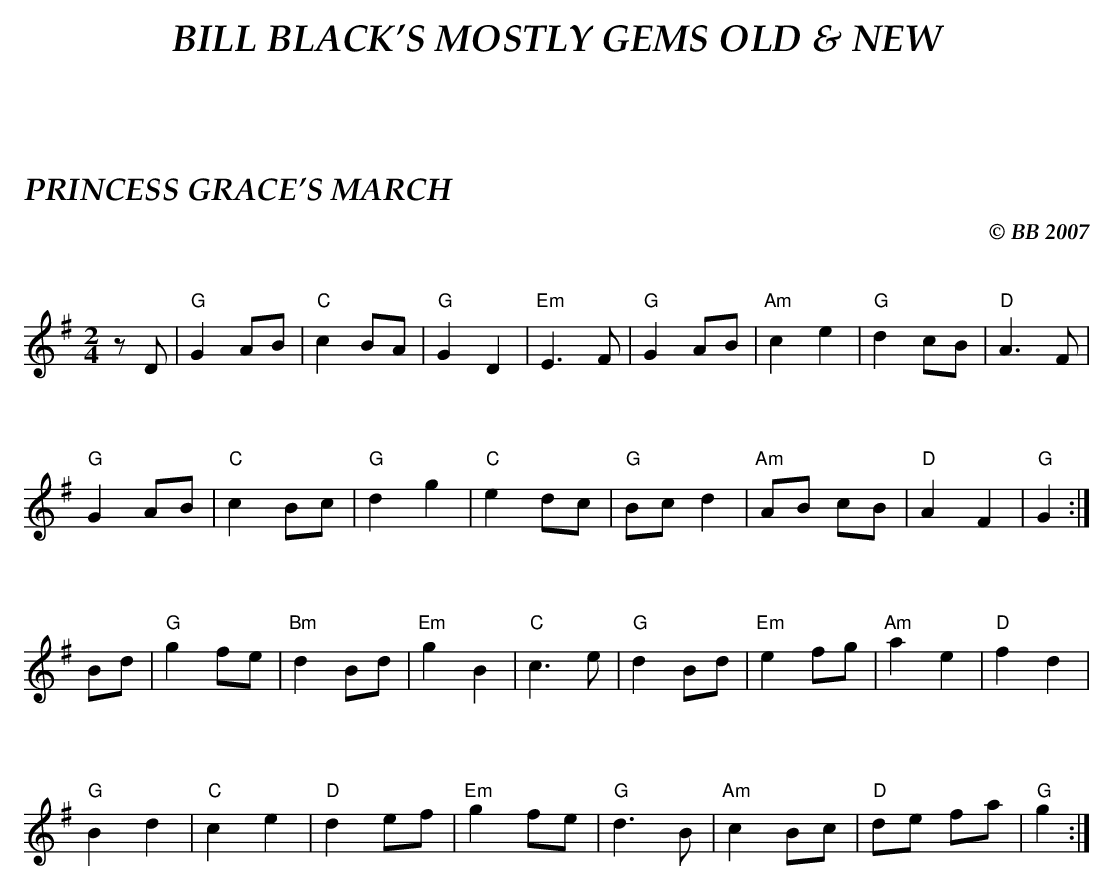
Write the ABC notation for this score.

X:1
T:PRINCESS GRACE'S MARCH
C:© BB 2007
Q:1/4=120
M:2/4
L:1/8
K:G
zD|"G"G2 AB|"C"c2 BA|"G"G2 D2|"Em"E3F|\
"G"G2 AB|"Am"c2 e2|"G"d2 cB|"D"A3F|
"G"G2 AB|"C"c2 Bc|"G"d2 g2|"C"e2 dc|\
"G"Bc d2|"Am"AB cB|"D"A2 F2|"G"G2 :|
Bd|"G"g2 fe|"Bm"d2 Bd|"Em"g2 B2|"C"c3 e|\
"G"d2 Bd|"Em"e2 fg|"Am"a2 e2|"D"f2 d2|
"G"B2 d2|"C"c2 e2|"D"d2 ef|"Em"g2 fe|\
"G"d3 B|"Am"c2 Bc|"D"de fa|"G"g2 :|
